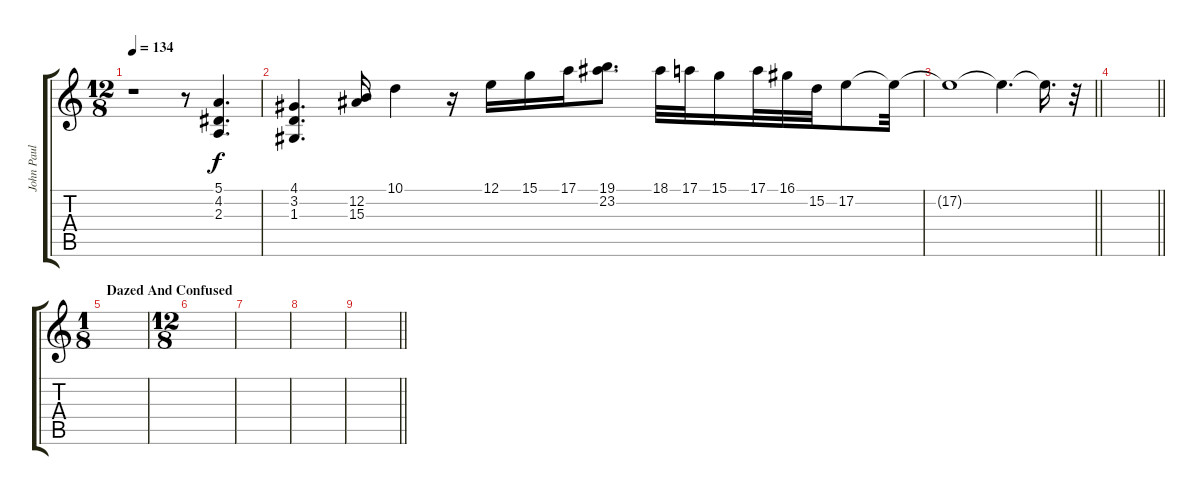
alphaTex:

\track ("John Paul Jones - Piano" "John Paul ") {instrument electricgrandpiano}
\staff {score tabs}
\tuning (E4 B3 G3 D3 A2 E2) {hide}
\ts (12 8)
\tempo 134
\clef g2
\ks c
r.1{dy f} r.8 (5.1 4.2 2.3).4{d} |
(4.1 3.2 1.3).4{d} (12.2 15.3).16 10.1.4 r.16 12.1.16 15.1.16 17.1.16 (19.1 23.2).8{d} 18.1.32 17.1.32 15.1.16 17.1.32 16.1.32 15.2.32 17.2.8 17.2{t}.32 |
\barLineRight lightlight
17.2{t}.1 17.2{t}.4{d} 17.2{t}.16{d} r.32 |
\barLineRight lightlight
|
\ts (1 8)
\section ("" "Dazed And Confused")
|
\ts (12 8)
|
|
|
\barLineRight lightlight
